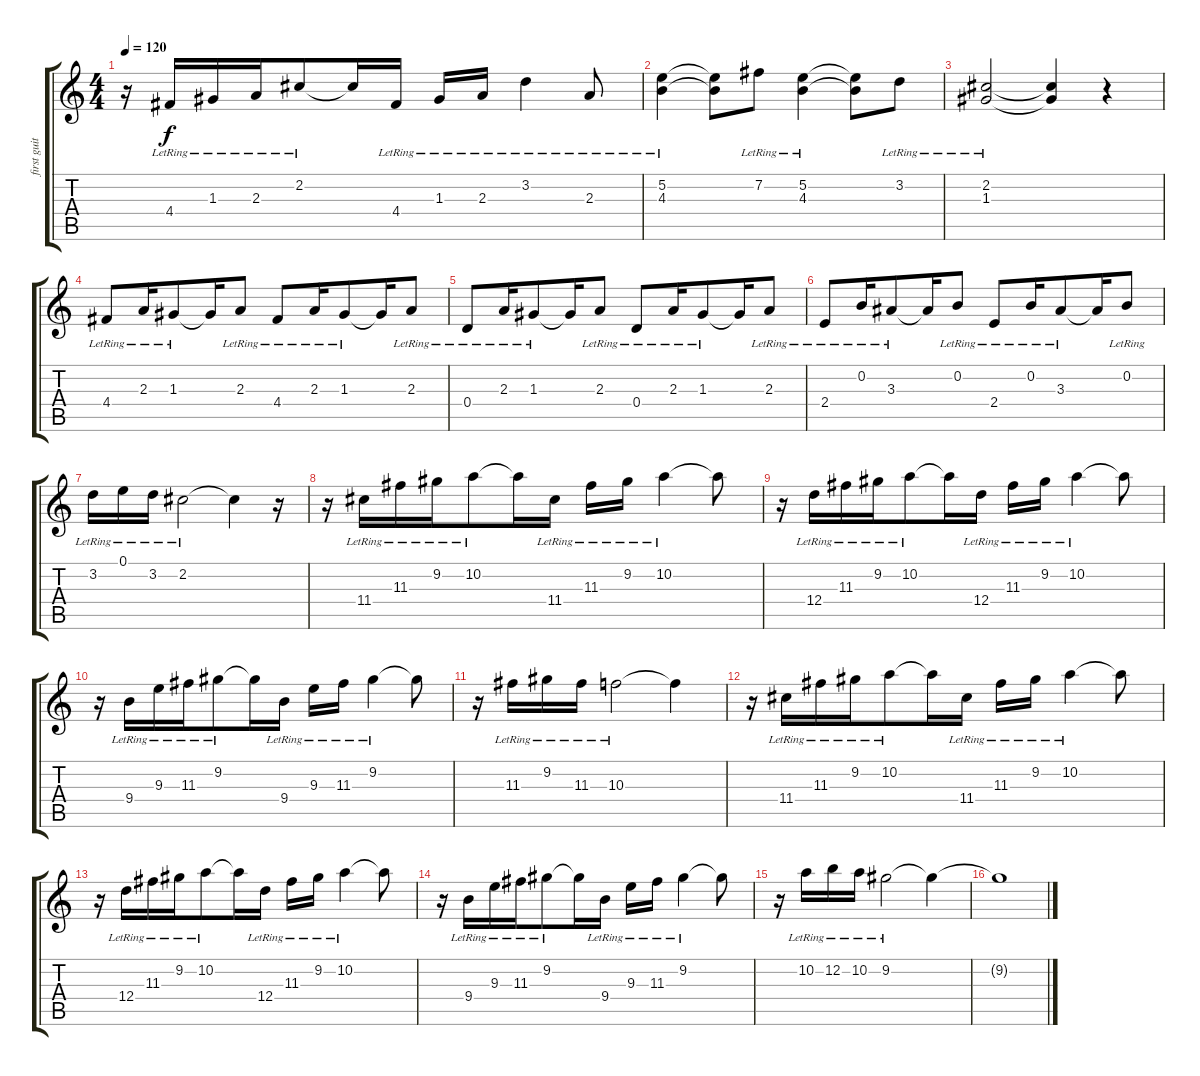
\track ("first guitar" "first guit") {instrument acousticguitarsteel}
\staff {score tabs}
\tuning (E4 B3 G3 D3 A2 E2) {hide}
\ts (4 4)
\tempo 120
\clef g2
\ks c
r.16{dy f} 4.4{lr}.16 1.3{lr}.16 2.3{lr}.16{beam merge} 2.2{lr}.8 2.2{t}.16 4.4{lr}.16 1.3{lr}.16 2.3{lr}.16 3.2{lr}.4 2.3{lr}.8 |
(5.2{lr} 4.3{lr}).4 (5.2{t} 4.3{t}).8 7.2{lr}.8 (5.2{lr} 4.3{lr}).4 (5.2{t} 4.3{t}).8 3.2{lr}.8 |
(2.2{lr} 1.3{lr}).2 (2.2{t} 1.3{t}).4 r.4 |
4.4{lr}.8 2.3{lr}.16 1.3{lr}.8{beam merge} 1.3{t}.16 2.3{lr}.8 4.4{lr}.8 2.3{lr}.16 1.3{lr}.8{beam merge} 1.3{t}.16 2.3{lr}.8 |
0.4{lr}.8 2.3{lr}.16{beam merge} 1.3{lr}.8{beam merge} 1.3{t}.16{beam merge} 2.3{lr}.8 0.4{lr}.8 2.3{lr}.16{beam merge} 1.3{lr}.8{beam merge} 1.3{t}.16{beam merge} 2.3{lr}.8 |
2.4{lr}.8 0.2{lr}.16 3.3{lr}.8{beam merge} 3.3{t}.16 0.2{lr}.8 2.4{lr}.8 0.2{lr}.16 3.3{lr}.8{beam merge} 3.3{t}.16 0.2{lr}.8 |
3.2{lr}.16 0.1{lr}.16 3.2{lr}.16 2.2{lr}.2 2.2{t}.4 r.16 |
r.16 11.4{lr}.16 11.3{lr}.16 9.2{lr}.16{beam merge} 10.2{lr}.8 10.2{t}.16 11.4{lr}.16 11.3{lr}.16 9.2{lr}.16 10.2{lr}.4 10.2{t}.8 |
r.16 12.4{lr}.16 11.3{lr}.16 9.2{lr}.16{beam merge} 10.2{lr}.8 10.2{t}.16 12.4{lr}.16 11.3{lr}.16 9.2{lr}.16 10.2{lr}.4 10.2{t}.8 |
r.16 9.4{lr}.16 9.3{lr}.16 11.3{lr}.16{beam merge} 9.2{lr}.8 9.2{t}.16 9.4{lr}.16 9.3{lr}.16 11.3{lr}.16 9.2{lr}.4 9.2{t}.8 |
r.16 11.3{lr}.16 9.2{lr}.16 11.3{lr}.16 10.3{lr}.2 10.3{t}.4 |
r.16 11.4{lr}.16 11.3{lr}.16 9.2{lr}.16{beam merge} 10.2{lr}.8 10.2{t}.16 11.4{lr}.16 11.3{lr}.16 9.2{lr}.16 10.2{lr}.4 10.2{t}.8 |
r.16 12.4{lr}.16 11.3{lr}.16 9.2{lr}.16{beam merge} 10.2{lr}.8 10.2{t}.16 12.4{lr}.16 11.3{lr}.16 9.2{lr}.16 10.2{lr}.4 10.2{t}.8 |
r.16 9.4{lr}.16 9.3{lr}.16 11.3{lr}.16{beam merge} 9.2{lr}.8 9.2{t}.16 9.4{lr}.16 9.3{lr}.16 11.3{lr}.16 9.2{lr}.4 9.2{t}.8 |
r.16 10.2{lr}.16 12.2{lr}.16 10.2{lr}.16 9.2{lr}.2 9.2{t}.4 |
9.2{t}.1
